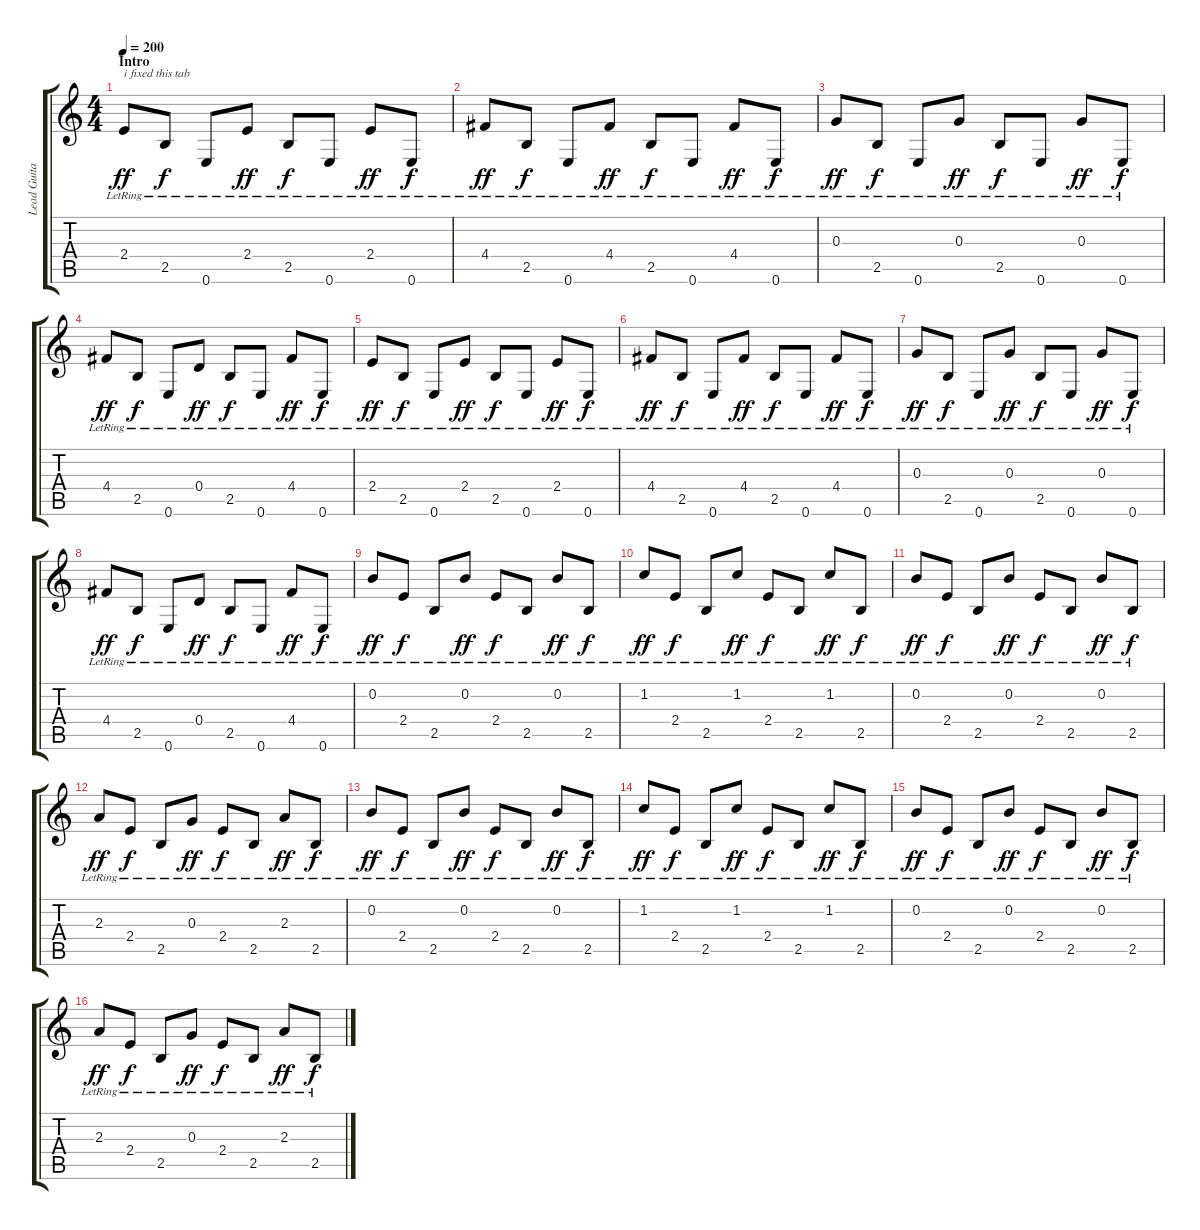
\track ("Lead Guitar" "Lead Guita") {instrument distortionguitar}
\staff {score tabs}
\tuning (E4 B3 G3 D3 A2 E2) {hide}
\ts (4 4)
\section ("" "Intro")
\tempo 200
\clef g2
\ks c
2.4{lr}.8{txt "i fixed this tab" dy ff instrument electricguitarclean} 2.5{lr}.8{dy f} 0.6{lr}.8 2.4{lr}.8{dy ff} 2.5{lr}.8{dy f} 0.6{lr}.8 2.4{lr}.8{dy ff} 0.6{lr}.8{dy f} |
4.4{lr}.8{dy ff} 2.5{lr}.8{dy f} 0.6{lr}.8 4.4{lr}.8{dy ff} 2.5{lr}.8{dy f} 0.6{lr}.8 4.4{lr}.8{dy ff} 0.6{lr}.8{dy f} |
0.3{lr}.8{dy ff} 2.5{lr}.8{dy f} 0.6{lr}.8 0.3{lr}.8{dy ff} 2.5{lr}.8{dy f} 0.6{lr}.8 0.3{lr}.8{dy ff} 0.6{lr}.8{dy f} |
4.4{lr}.8{dy ff} 2.5{lr}.8{dy f} 0.6{lr}.8 0.4{lr}.8{dy ff} 2.5{lr}.8{dy f} 0.6{lr}.8 4.4{lr}.8{dy ff} 0.6{lr}.8{dy f} |
2.4{lr}.8{dy ff} 2.5{lr}.8{dy f} 0.6{lr}.8 2.4{lr}.8{dy ff} 2.5{lr}.8{dy f} 0.6{lr}.8 2.4{lr}.8{dy ff} 0.6{lr}.8{dy f} |
4.4{lr}.8{dy ff} 2.5{lr}.8{dy f} 0.6{lr}.8 4.4{lr}.8{dy ff} 2.5{lr}.8{dy f} 0.6{lr}.8 4.4{lr}.8{dy ff} 0.6{lr}.8{dy f} |
0.3{lr}.8{dy ff} 2.5{lr}.8{dy f} 0.6{lr}.8 0.3{lr}.8{dy ff} 2.5{lr}.8{dy f} 0.6{lr}.8 0.3{lr}.8{dy ff} 0.6{lr}.8{dy f} |
4.4{lr}.8{dy ff} 2.5{lr}.8{dy f} 0.6{lr}.8 0.4{lr}.8{dy ff} 2.5{lr}.8{dy f} 0.6{lr}.8 4.4{lr}.8{dy ff} 0.6{lr}.8{dy f} |
0.2{lr}.8{dy ff} 2.4{lr}.8{dy f} 2.5{lr}.8 0.2{lr}.8{dy ff} 2.4{lr}.8{dy f} 2.5{lr}.8 0.2{lr}.8{dy ff} 2.5{lr}.8{dy f} |
1.2{lr}.8{dy ff} 2.4{lr}.8{dy f} 2.5{lr}.8 1.2{lr}.8{dy ff} 2.4{lr}.8{dy f} 2.5{lr}.8 1.2{lr}.8{dy ff} 2.5{lr}.8{dy f} |
0.2{lr}.8{dy ff} 2.4{lr}.8{dy f} 2.5{lr}.8 0.2{lr}.8{dy ff} 2.4{lr}.8{dy f} 2.5{lr}.8 0.2{lr}.8{dy ff} 2.5{lr}.8{dy f} |
2.3{lr}.8{dy ff} 2.4{lr}.8{dy f} 2.5{lr}.8 0.3{lr}.8{dy ff} 2.4{lr}.8{dy f} 2.5{lr}.8 2.3{lr}.8{dy ff} 2.5{lr}.8{dy f} |
0.2{lr}.8{dy ff} 2.4{lr}.8{dy f} 2.5{lr}.8 0.2{lr}.8{dy ff} 2.4{lr}.8{dy f} 2.5{lr}.8 0.2{lr}.8{dy ff} 2.5{lr}.8{dy f} |
1.2{lr}.8{dy ff} 2.4{lr}.8{dy f} 2.5{lr}.8 1.2{lr}.8{dy ff} 2.4{lr}.8{dy f} 2.5{lr}.8 1.2{lr}.8{dy ff} 2.5{lr}.8{dy f} |
0.2{lr}.8{dy ff} 2.4{lr}.8{dy f} 2.5{lr}.8 0.2{lr}.8{dy ff} 2.4{lr}.8{dy f} 2.5{lr}.8 0.2{lr}.8{dy ff} 2.5{lr}.8{dy f} |
2.3{lr}.8{dy ff} 2.4{lr}.8{dy f} 2.5{lr}.8 0.3{lr}.8{dy ff} 2.4{lr}.8{dy f} 2.5{lr}.8 2.3{lr}.8{dy ff} 2.5{lr}.8{dy f}
